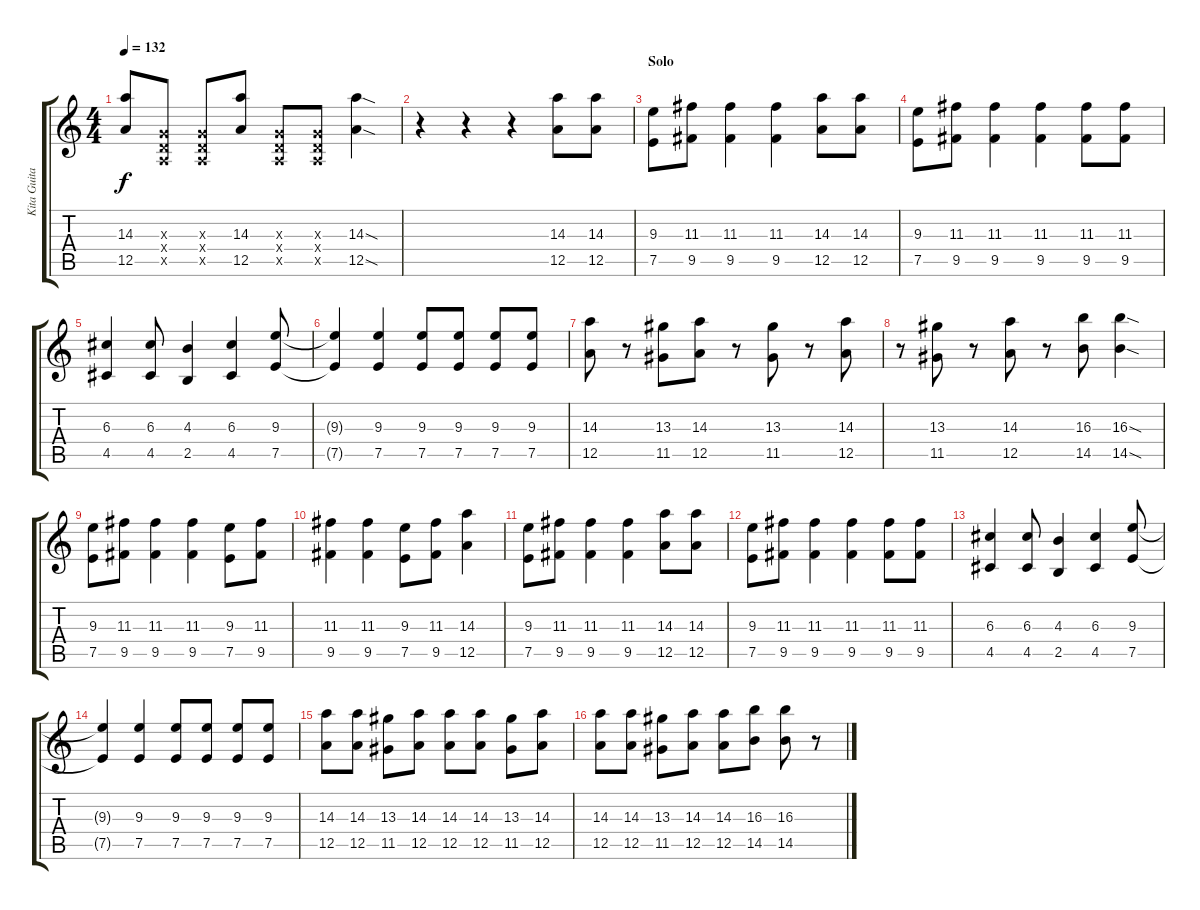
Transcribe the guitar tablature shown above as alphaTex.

\track ("Kita Guitar" "Kita Guita") {instrument distortionguitar}
\staff {score tabs}
\tuning (E4 B3 G3 D3 A2 E2) {hide}
\ts (4 4)
\tempo 132
\clef g2
\ks c
(14.3 12.5).8{dy f} (0.3{x} 0.4{x} 0.5{x}).8 (0.3{x} 0.4{x} 0.5{x}).8 (14.3 12.5).8 (0.3{x} 0.4{x} 0.5{x}).8 (0.3{x} 0.4{x} 0.5{x}).8 (14.3{sod} 12.5{sod}).4 |
r.4 r.4 r.4 (14.3 12.5).8 (14.3 12.5).8 |
\section ("" "Solo")
(9.3 7.5).8 (11.3 9.5).8 (11.3 9.5).4 (11.3 9.5).4 (14.3 12.5).8 (14.3 12.5).8 |
(9.3 7.5).8 (11.3 9.5).8 (11.3 9.5).4 (11.3 9.5).4 (11.3 9.5).8 (11.3 9.5).8 |
(6.3 4.5).4 (6.3 4.5).8 (4.3 2.5).4 (6.3 4.5).4 (9.3 7.5).8 |
(9.3{t} 7.5{t}).4 (9.3 7.5).4 (9.3 7.5).8 (9.3 7.5).8 (9.3 7.5).8 (9.3 7.5).8 |
(14.3 12.5).8 r.8 (13.3 11.5).8 (14.3 12.5).8 r.8 (13.3 11.5).8 r.8 (14.3 12.5).8 |
r.8 (13.3 11.5).8 r.8 (14.3 12.5).8 r.8 (16.3 14.5).8 (16.3{sod} 14.5{sod}).4 |
(9.3 7.5).8 (11.3 9.5).8 (11.3 9.5).4 (11.3 9.5).4 (9.3 7.5).8 (11.3 9.5).8 |
(11.3 9.5).4 (11.3 9.5).4 (9.3 7.5).8 (11.3 9.5).8 (14.3 12.5).4 |
(9.3 7.5).8 (11.3 9.5).8 (11.3 9.5).4 (11.3 9.5).4 (14.3 12.5).8 (14.3 12.5).8 |
(9.3 7.5).8 (11.3 9.5).8 (11.3 9.5).4 (11.3 9.5).4 (11.3 9.5).8 (11.3 9.5).8 |
(6.3 4.5).4 (6.3 4.5).8 (4.3 2.5).4 (6.3 4.5).4 (9.3 7.5).8 |
(9.3{t} 7.5{t}).4 (9.3 7.5).4 (9.3 7.5).8 (9.3 7.5).8 (9.3 7.5).8 (9.3 7.5).8 |
(14.3 12.5).8 (14.3 12.5).8 (13.3 11.5).8 (14.3 12.5).8 (14.3 12.5).8 (14.3 12.5).8 (13.3 11.5).8 (14.3 12.5).8 |
(14.3 12.5).8 (14.3 12.5).8 (13.3 11.5).8 (14.3 12.5).8 (14.3 12.5).8 (16.3 14.5).8 (16.3 14.5).8 r.8
